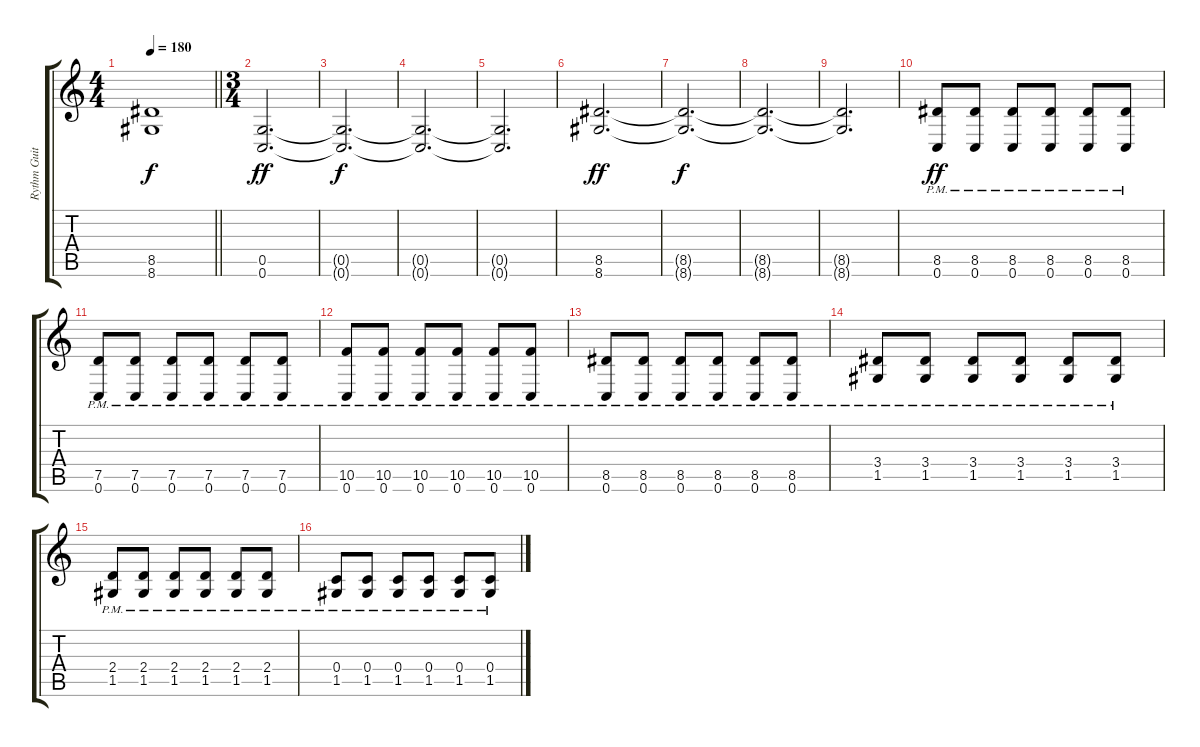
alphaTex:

\track ("Rythm Guitar" "Rythm Guit") {instrument distortionguitar}
\staff {score tabs}
\tuning (D4 A3 F3 C3 G2 C2) {hide}
\ts (4 4)
\tempo 180
\clef g2
\barLineRight lightlight
\ks c
(8.5{t} 8.6{t}).1{dy f} |
\ts (3 4)
(0.5 0.6).2{d dy ff volume 9} |
(0.5{t} 0.6{t}).2{d dy f} |
(0.5{t} 0.6{t}).2{d} |
(0.5{t} 0.6{t}).2{d} |
(8.5 8.6).2{d dy ff} |
(8.5{t} 8.6{t}).2{d dy f} |
(8.5{t} 8.6{t}).2{d} |
(8.5{t} 8.6{t}).2{d} |
(8.5{pm} 0.6{pm}).8{dy ff volume 15 instrument electricguitarjazz} (8.5{pm} 0.6{pm}).8 (8.5{pm} 0.6{pm}).8 (8.5{pm} 0.6{pm}).8 (8.5{pm} 0.6{pm}).8 (8.5{pm} 0.6{pm}).8 |
(7.5{pm} 0.6{pm}).8 (7.5{pm} 0.6{pm}).8 (7.5{pm} 0.6{pm}).8 (7.5{pm} 0.6{pm}).8 (7.5{pm} 0.6{pm}).8 (7.5{pm} 0.6{pm}).8 |
(10.5{pm} 0.6{pm}).8 (10.5{pm} 0.6{pm}).8 (10.5{pm} 0.6{pm}).8 (10.5{pm} 0.6{pm}).8 (10.5{pm} 0.6{pm}).8 (10.5{pm} 0.6{pm}).8 |
(8.5{pm} 0.6{pm}).8 (8.5{pm} 0.6{pm}).8 (8.5{pm} 0.6{pm}).8 (8.5{pm} 0.6{pm}).8 (8.5{pm} 0.6{pm}).8 (8.5{pm} 0.6{pm}).8 |
(3.4{pm} 1.5{pm}).8 (3.4{pm} 1.5{pm}).8 (3.4{pm} 1.5{pm}).8 (3.4{pm} 1.5{pm}).8 (3.4{pm} 1.5{pm}).8 (3.4{pm} 1.5{pm}).8 |
(2.4{pm} 1.5{pm}).8 (2.4{pm} 1.5{pm}).8 (2.4{pm} 1.5{pm}).8 (2.4{pm} 1.5{pm}).8 (2.4{pm} 1.5{pm}).8 (2.4{pm} 1.5{pm}).8 |
(0.4{pm} 1.5{pm}).8 (0.4{pm} 1.5{pm}).8 (0.4{pm} 1.5{pm}).8 (0.4{pm} 1.5{pm}).8 (0.4{pm} 1.5{pm}).8 (0.4{pm} 1.5{pm}).8
